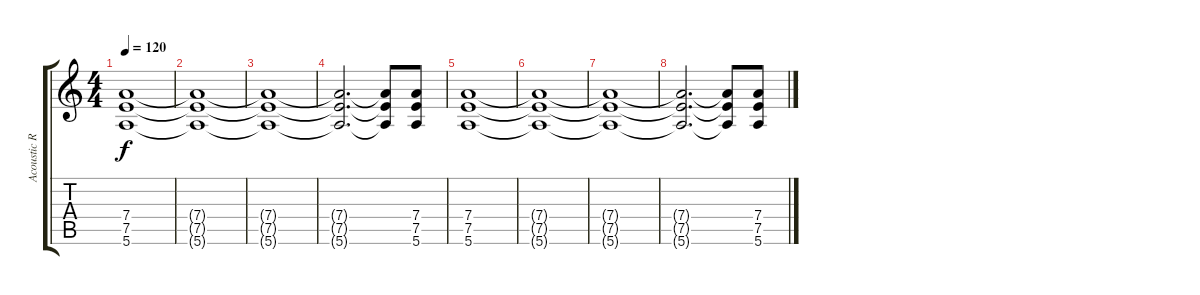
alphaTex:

\track ("Acoustic Rythym 2" "Acoustic R") {instrument acousticguitarsteel}
\staff {score tabs}
\tuning (E4 B3 G3 D3 A2 E2) {hide}
\ts (4 4)
\tempo 120
\clef g2
\ks c
(7.4 7.5 5.6).1{dy f volume 0} |
(7.4{t} 7.5{t} 5.6{t}).1 |
(7.4{t} 7.5{t} 5.6{t}).1 |
(7.4{t} 7.5{t} 5.6{t}).2{d} (7.4{t} 7.5{t} 5.6{t}).8 (7.4 7.5 5.6).8 |
(7.4 7.5 5.6).1 |
(7.4{t} 7.5{t} 5.6{t}).1 |
(7.4{t} 7.5{t} 5.6{t}).1 |
(7.4{t} 7.5{t} 5.6{t}).2{d} (7.4{t} 7.5{t} 5.6{t}).8 (7.4 7.5 5.6).8
